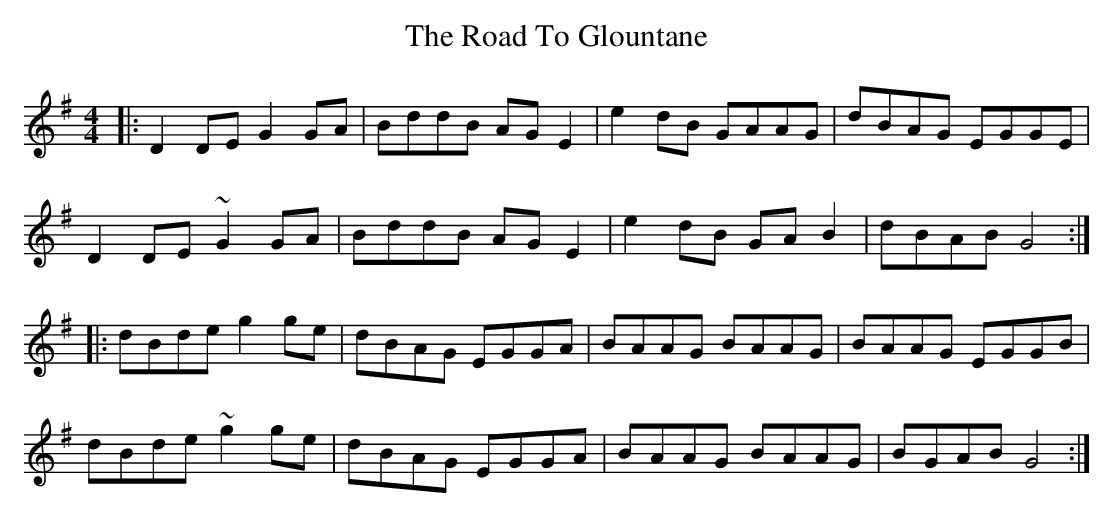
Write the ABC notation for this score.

X:1
T: The Road To Glountane
M: 4/4
L: 1/8
K: Gmaj
|:D2DE G2GA|BddB AGE2|e2 dB GAAG|dBAG EGGE|
D2DE ~G2 GA|BddB AGE2|e2 dB GA B2|dBAB G4:|
|:dBde g2 ge|dBAG EGGA|BAAG BAAG|BAAG EGGB|
dBde ~g2 ge|dBAG EGGA|BAAG BAAG|BGAB G4:|
